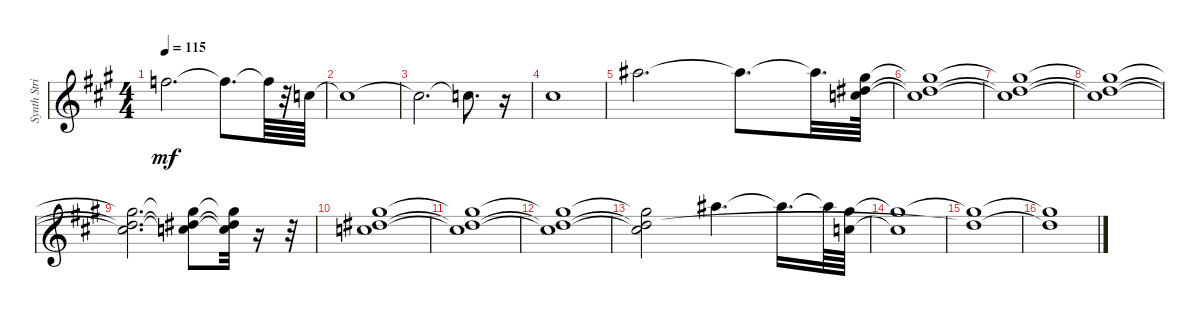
\track ("Synth Strings (Staff 1)" "Synth Stri") {mute instrument synthbrass1}
\staff {score}
\tuning (E4 B3 G3 D3 A2 E2 B1) {hide}
\ts (4 4)
\tempo 115
\clef g2
\ks a
1.1{t}.2{d ot 8vb dy mf} 1.1{t}.8{d ot 8vb} 1.1{t}.64{ot 8vb} r.32 1.2.64{ot 8vb} |
1.2{t}.1{ot 8vb} |
1.2{t}.2{d ot 8vb} 1.2{t}.8{d ot 8vb} r.16 |
2.2.1{ot 8vb} |
6.1.2{d ot 8vb} 6.1{t}.8{d ot 8vb} 6.1{t}.32{d ot 8vb} (4.1 4.2 5.3).64{ot 8vb} |
(4.1{t} 4.2{t} 5.3{t}).1{ot 8vb} |
(4.1{t} 4.2{t} 5.3{t}).1{ot 8vb} |
(4.1{t} 4.2{t} 5.3{t}).1{ot 8vb} |
(4.1{t} 4.2{t} 5.3{t}).2{d ot 8vb} (4.1{t} 4.2{t} 5.3{t}).8{ot 8vb} (4.1{t} 4.2{t} 5.3{t}).32{ot 8vb} r.16 r.32 |
(4.1 4.2 5.3).1{ot 8vb} |
(4.1{t} 4.2{t} 5.3{t}).1{ot 8vb} |
(4.1{t} 4.2{t} 5.3{t}).1{ot 8vb} |
(4.1{t} 4.2{t} 5.3{t}).2{ot 8vb} 6.1.4{d ot 8vb} 6.1{t}.16{d ot 8vb} 6.1{t}.64{ot 8vb} (4.1 5.3).64{ot 8vb} |
(4.1{t} 5.3{t}).1{ot 8vb} |
(4.1{t} 4.2{t}).1{ot 8vb} |
(4.1{t} 4.2{t}).1{ot 8vb}
